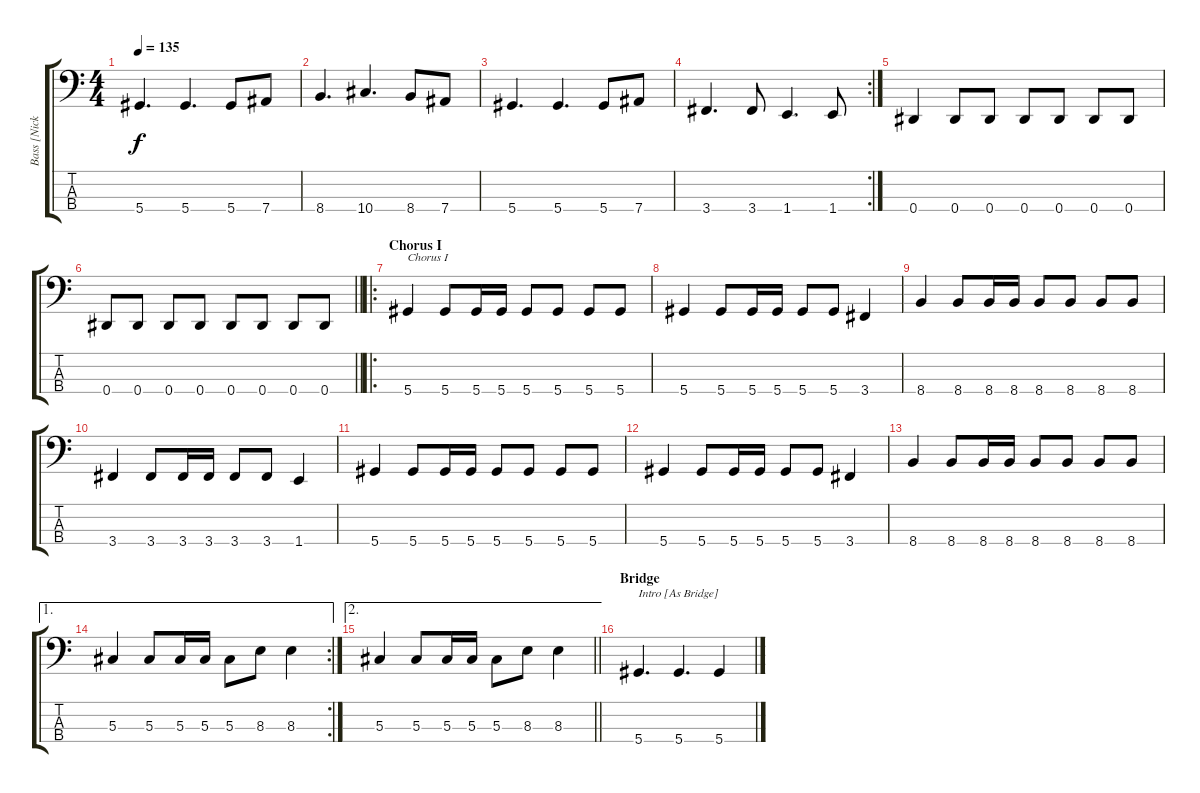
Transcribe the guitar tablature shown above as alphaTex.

\track ("Bass [Nicklasson]" "Bass [Nick") {instrument electricbasspick}
\staff {score tabs}
\tuning (Gb2 Db2 Ab1 Eb1) {hide}
\ts (4 4)
\tempo 135
\clef f4
\ks c
5.4.4{d dy f} 5.4.4{d} 5.4.8 7.4.8 |
8.4.4{d} 10.4.4{d} 8.4.8 7.4.8 |
5.4.4{d} 5.4.4{d} 5.4.8 7.4.8 |
\rc 2
3.4.4{d} 3.4.8 1.4.4{d} 1.4.8 |
0.4.4 0.4.8 0.4.8 0.4.8 0.4.8 0.4.8 0.4.8 |
\barLineRight lightlight
0.4.8 0.4.8 0.4.8 0.4.8 0.4.8 0.4.8 0.4.8 0.4.8 |
\ro
\section ("" "Chorus I")
5.4.4{txt "Chorus I"} 5.4.8 5.4.16 5.4.16 5.4.8 5.4.8 5.4.8 5.4.8 |
5.4.4 5.4.8 5.4.16 5.4.16 5.4.8 5.4.8 3.4.4 |
8.4.4 8.4.8 8.4.16 8.4.16 8.4.8 8.4.8 8.4.8 8.4.8 |
3.4.4 3.4.8 3.4.16 3.4.16 3.4.8 3.4.8 1.4.4 |
5.4.4 5.4.8 5.4.16 5.4.16 5.4.8 5.4.8 5.4.8 5.4.8 |
5.4.4 5.4.8 5.4.16 5.4.16 5.4.8 5.4.8 3.4.4 |
8.4.4 8.4.8 8.4.16 8.4.16 8.4.8 8.4.8 8.4.8 8.4.8 |
\ae 1
\rc 2
5.3.4 5.3.8 5.3.16 5.3.16 5.3.8 8.3.8 8.3.4 |
\ae 2
\barLineRight lightlight
5.3.4 5.3.8 5.3.16 5.3.16 5.3.8 8.3.8 8.3.4 |
\section ("" "Bridge")
5.4.4{d txt "Intro [As Bridge]"} 5.4.4{d} 5.4.4
